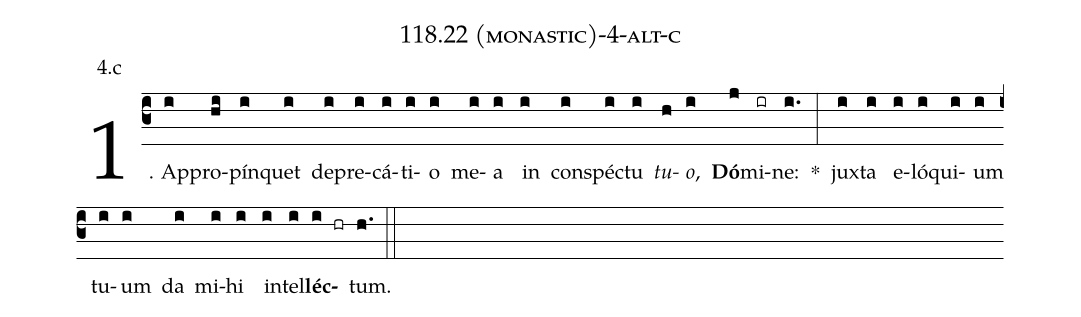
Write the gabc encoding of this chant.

name: 118.22 (monastic)-4-alt-c;
annotation: 4.c;
%%
(c3)1. Ap(i)pro(hi)pín(i)quet(i) de(i)pre(i)cá(i)ti(i)o(i) me(i)a(i) in(i) con(i)spéc(i)tu(i) <i>tu</i>(h)<i>o</i>,(i) <b>Dó</b>(j)mi(ir)ne:(i.) *(:) jux(i)ta(i) e(i)ló(i)qui(i)um(i) tu(i)um(i) da(i) mi(i)hi(i) in(i)tel(i)<b>léc</b>(i hr)tum.(h.) (::)
